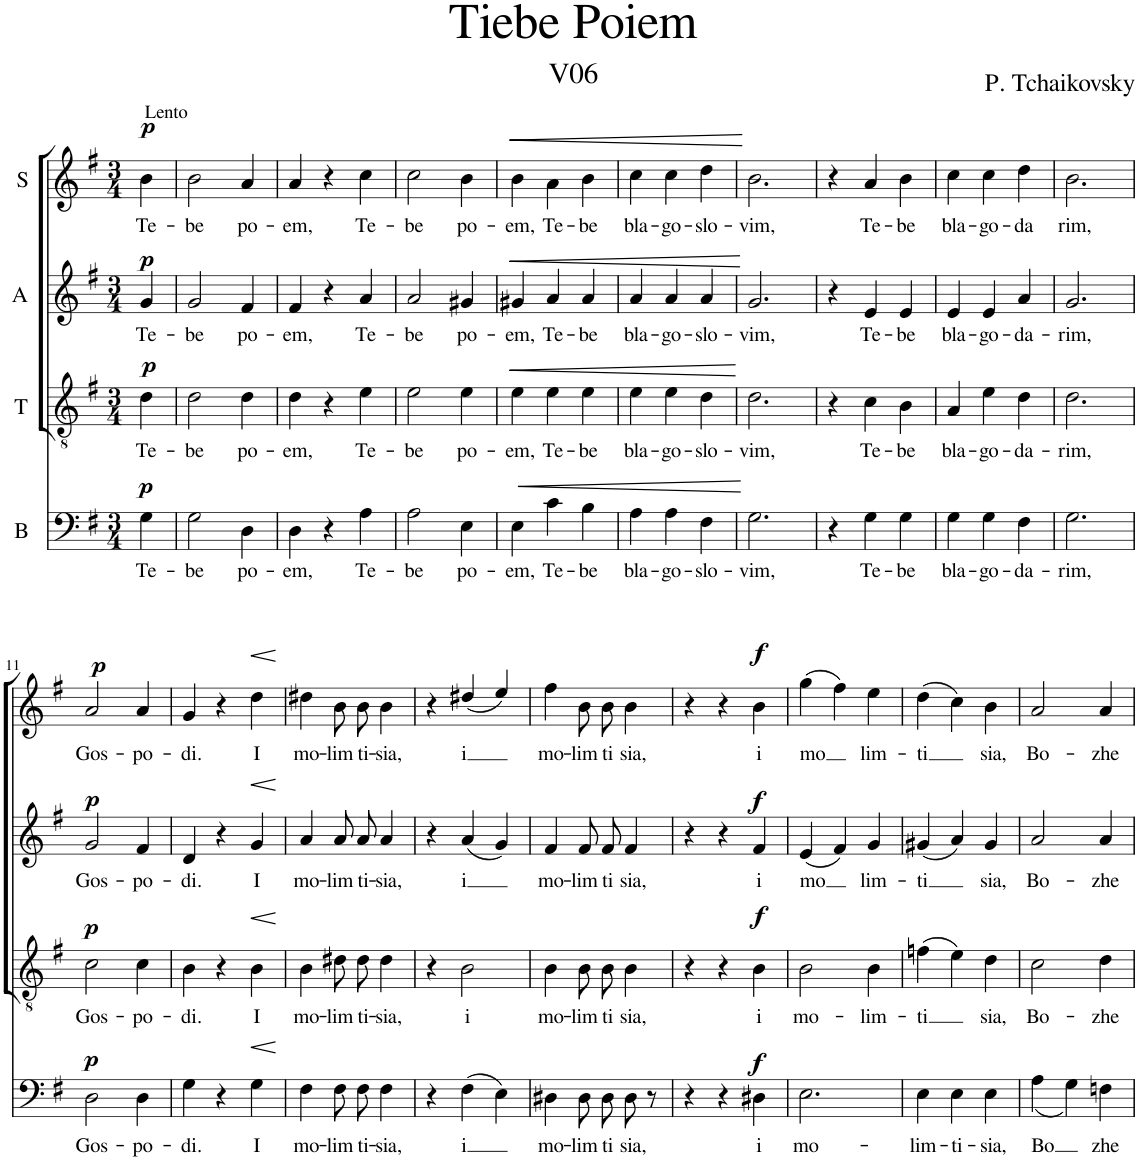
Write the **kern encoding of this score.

**kern	**text	**dynam	**kern	**text	**dynam	**kern	**text	**dynam	**kern	**text	**dynam
*part4	*part4	*part4	*part3	*part3	*part3	*part2	*part2	*part2	*part1	*part1	*part1
*staff4	*staff4	*staff4	*staff3	*staff3	*staff3	*staff2	*staff2	*staff2	*staff1	*staff1	*staff1
*I"B	*	*	*I"T	*	*	*I"A	*	*	*I"S	*	*
*clefF4	*	*	*clefGv2	*	*	*clefG2	*	*	*clefG2	*	*
*Trd7c12	*	*	*	*	*	*	*	*	*	*	*
*k[f#]	*	*	*k[f#]	*	*	*k[f#]	*	*	*k[f#]	*	*
*M3/4	*	*	*M3/4	*	*	*M3/4	*	*	*M3/4	*	*
=1X	=1X	=1X	=1X	=1X	=1X	=1X	=1X	=1X	=1X	=1X	=1X
!	!	!	!	!	!	!	!	!	!LO:TX:a:t=Lento	!	!
!	!LO:LY:b	!LO:DY:a	!	!LO:LY:b	!LO:DY:a	!	!LO:LY:b	!LO:DY:a	!	!LO:LY:b	!LO:DY:a
4G\	Te-	p	4d\	Te-	p	4g/	Te-	p	4b\	Te-	p
=2	=2	=2	=2	=2	=2	=2	=2	=2	=2	=2	=2
!	!LO:LY:b	!	!	!LO:LY:b	!	!	!LO:LY:b	!	!	!LO:LY:b	!
2G\	-be	.	2d\	-be	.	2g/	-be	.	2b\	-be	.
!	!LO:LY:b	!	!	!LO:LY:b	!	!	!LO:LY:b	!	!	!LO:LY:b	!
4D\	po-	.	4d\	po-	.	4f#/	po-	.	4a/	po-	.
=3	=3	=3	=3	=3	=3	=3	=3	=3	=3	=3	=3
!	!LO:LY:b	!	!	!LO:LY:b	!	!	!LO:LY:b	!	!	!LO:LY:b	!
4D\	-em,	.	4d\	-em,	.	4f#/	-em,	.	4a/	-em,	.
4r	.	.	4r	.	.	4r	.	.	4r	.	.
!	!LO:LY:b	!	!	!LO:LY:b	!	!	!LO:LY:b	!	!	!LO:LY:b	!
4A\	Te-	.	4e\	Te-	.	4a/	Te-	.	4cc\	Te-	.
=4	=4	=4	=4	=4	=4	=4	=4	=4	=4	=4	=4
!	!LO:LY:b	!	!	!LO:LY:b	!	!	!LO:LY:b	!	!	!LO:LY:b	!
2A\	-be	.	2e\	-be	.	2a/	-be	.	2cc\	-be	.
!	!LO:LY:b	!	!	!LO:LY:b	!	!	!LO:LY:b	!	!	!LO:LY:b	!
4E\	po-	.	4e\	po-	.	4g#X/	po-	.	4b\	po-	.
=5	=5	=5	=5	=5	=5	=5	=5	=5	=5	=5	=5
!	!LO:LY:b	!LO:HP:b	!	!LO:LY:b	!LO:HP:b	!	!LO:LY:b	!LO:HP:b	!	!LO:LY:b	!LO:HP:b
4E\	-em,	<	4e\	-em,	<	4g#X/	-em,	<	4b\	-em,	<
!	!LO:LY:b	!	!	!LO:LY:b	!	!	!LO:LY:b	!	!	!LO:LY:b	!
4c\	Te-	.	4e\	Te-	.	4a/	Te-	.	4a\	Te-	.
!	!LO:LY:b	!	!	!LO:LY:b	!	!	!LO:LY:b	!	!	!LO:LY:b	!
4B\	-be	.	4e\	-be	.	4a/	-be	.	4b\	-be	.
.	.	[	.	.	[	.	.	[	.	.	[
=6	=6	=6	=6	=6	=6	=6	=6	=6	=6	=6	=6
!	!LO:LY:b	!	!	!LO:LY:b	!	!	!LO:LY:b	!	!	!LO:LY:b	!
4A\	bla-	.	4e\	bla-	.	4a/	bla-	.	4cc\	bla-	.
!	!LO:LY:b	!	!	!LO:LY:b	!	!	!LO:LY:b	!	!	!LO:LY:b	!
4A\	-go-	.	4e\	-go-	.	4a/	-go-	.	4cc\	-go-	.
!	!LO:LY:b	!	!	!LO:LY:b	!	!	!LO:LY:b	!	!	!LO:LY:b	!
4F#\	-slo-	.	4d\	-slo-	.	4a/	-slo-	.	4dd\	-slo-	.
=7	=7	=7	=7	=7	=7	=7	=7	=7	=7	=7	=7
!	!LO:LY:b	!	!	!LO:LY:b	!	!	!LO:LY:b	!	!	!LO:LY:b	!
2.G\	-vim,	.	2.d\	-vim,	.	2.g/	-vim,	.	2.b\	-vim,	.
=8	=8	=8	=8	=8	=8	=8	=8	=8	=8	=8	=8
4r	.	.	4r	.	.	4r	.	.	4r	.	.
!	!LO:LY:b	!	!	!LO:LY:b	!	!	!LO:LY:b	!	!	!LO:LY:b	!
4G\	Te-	.	4c\	Te-	.	4e/	Te-	.	4a/	Te-	.
!	!LO:LY:b	!	!	!LO:LY:b	!	!	!LO:LY:b	!	!	!LO:LY:b	!
4G\	-be	.	4B\	-be	.	4e/	-be	.	4b\	-be	.
=9	=9	=9	=9	=9	=9	=9	=9	=9	=9	=9	=9
!	!LO:LY:b	!	!	!LO:LY:b	!	!	!LO:LY:b	!	!	!LO:LY:b	!
4G\	bla-	.	4A/	bla-	.	4e/	bla-	.	4cc\	bla-	.
!	!LO:LY:b	!	!	!LO:LY:b	!	!	!LO:LY:b	!	!	!LO:LY:b	!
4G\	-go-	.	4e\	-go-	.	4e/	-go-	.	4cc\	-go-	.
!	!LO:LY:b	!	!	!LO:LY:b	!	!	!LO:LY:b	!	!	!LO:LY:b	!
4F#\	-da-	.	4d\	-da-	.	4a/	-da-	.	4dd\	-da	.
=10	=10	=10	=10	=10	=10	=10	=10	=10	=10	=10	=10
!	!LO:LY:b	!	!	!LO:LY:b	!	!	!LO:LY:b	!	!	!LO:LY:b	!
2.G\	-rim,	.	2.d\	-rim,	.	2.g/	-rim,	.	2.b\	rim,	.
!!LO:LB:g=z
=11	=11	=11	=11	=11	=11	=11	=11	=11	=11	=11	=11
!	!LO:LY:b	!LO:DY:a	!	!LO:LY:b	!LO:DY:a	!	!LO:LY:b	!LO:DY:a	!	!LO:LY:b	!LO:DY:a
2D\	Gos-	p	2c\	Gos-	p	2g/	Gos-	p	2a/	Gos-	p
!	!LO:LY:b	!	!	!LO:LY:b	!	!	!LO:LY:b	!	!	!LO:LY:b	!
4D\	-po-	.	4c\	-po-	.	4f#/	-po-	.	4a/	-po-	.
=12	=12	=12	=12	=12	=12	=12	=12	=12	=12	=12	=12
!	!LO:LY:b	!	!	!LO:LY:b	!	!	!LO:LY:b	!	!	!LO:LY:b	!
4G\	-di.	.	4B\	-di.	.	4d/	-di.	.	4g/	-di.	.
4r	.	.	4r	.	.	4r	.	.	4r	.	.
!	!LO:LY:b	!LO:HP:b	!	!LO:LY:b	!LO:HP:b	!	!LO:LY:b	!LO:HP:b	!	!LO:LY:b	!LO:HP:b
4G\	I	<	4B\	I	<	4g/	I	<	4dd\	I	<
.	.	[	.	.	[	.	.	[	.	.	[
=13	=13	=13	=13	=13	=13	=13	=13	=13	=13	=13	=13
!	!LO:LY:b	!	!	!LO:LY:b	!	!	!LO:LY:b	!	!	!LO:LY:b	!
4F#\	mo-	.	4B\	mo-	.	4a/	mo-	.	4dd#X\	mo-	.
!	!LO:LY:b	!	!	!LO:LY:b	!	!	!LO:LY:b	!	!	!LO:LY:b	!
8F#\L	-lim-	.	8d#X\L	-lim-	.	8a/L	-lim-	.	8b\L	-lim-	.
!	!LO:LY:b	!	!	!LO:LY:b	!	!	!LO:LY:b	!	!	!LO:LY:b	!
8F#\J	-ti-	.	8d#\J	-ti-	.	8a/J	-ti-	.	8b\J	-ti-	.
!	!LO:LY:b	!	!	!LO:LY:b	!	!	!LO:LY:b	!	!	!LO:LY:b	!
4F#\	-sia,	.	4d#\	-sia,	.	4a/	-sia,	.	4b\	-sia,	.
=14	=14	=14	=14	=14	=14	=14	=14	=14	=14	=14	=14
4r	.	.	4r	.	.	4r	.	.	4r	.	.
!	!LO:LY:b	!	!	!LO:LY:b	!	!	!LO:LY:b	!	!	!LO:LY:b	!
(4F#\	i	.	2B\	i	.	(4a/	i	.	(4dd#X/	i	.
4E\)	.	.	.	.	.	4g/)	.	.	4ee/)	.	.
=15	=15	=15	=15	=15	=15	=15	=15	=15	=15	=15	=15
!	!LO:LY:b	!	!	!LO:LY:b	!	!	!LO:LY:b	!	!	!LO:LY:b	!
4D#X\	mo-	.	4B\	mo-	.	4f#/	mo-	.	4ff#\	mo-	.
!	!LO:LY:b	!	!	!LO:LY:b	!	!	!LO:LY:b	!	!	!LO:LY:b	!
8D#\L	-lim-	.	8B\L	-lim-	.	8f#/L	-lim-	.	8b\L	-lim-	.
!	!LO:LY:b	!	!	!LO:LY:b	!	!	!LO:LY:b	!	!	!LO:LY:b	!
8D#\J	-ti	.	8B\J	-ti	.	8f#/J	-ti	.	8b\J	-ti	.
!	!LO:LY:b	!	!	!LO:LY:b	!	!	!LO:LY:b	!	!	!LO:LY:b	!
8D#\	sia,	.	4B\	sia,	.	4f#/	sia,	.	4b\	sia,	.
8r	.	.	.	.	.	.	.	.	.	.	.
=16	=16	=16	=16	=16	=16	=16	=16	=16	=16	=16	=16
4r	.	.	4r	.	.	4r	.	.	4r	.	.
4r	.	.	4r	.	.	4r	.	.	4r	.	.
!	!LO:LY:b	!LO:DY:a	!	!LO:LY:b	!LO:DY:a	!	!LO:LY:b	!LO:DY:a	!	!LO:LY:b	!LO:DY:a
4D#X\	i	f	4B\	i	f	4f#/	i	f	4b\	i	f
=17	=17	=17	=17	=17	=17	=17	=17	=17	=17	=17	=17
!	!LO:LY:b	!	!	!LO:LY:b	!	!	!LO:LY:b	!	!	!LO:LY:b	!
2.E\	mo-	.	2B\	mo-	.	(4e/	-mo	.	(4gg\	-mo	.
.	.	.	.	.	.	4f#/)	.	.	4ff#\)	.	.
!	!	!	!	!LO:LY:b	!	!	!LO:LY:b	!	!	!LO:LY:b	!
.	.	.	4B\	-lim-	.	4g/	lim-	.	4ee\	lim-	.
=18	=18	=18	=18	=18	=18	=18	=18	=18	=18	=18	=18
!	!LO:LY:b	!	!	!LO:LY:b	!	!	!LO:LY:b	!	!	!LO:LY:b	!
4E\	-lim-	.	(4fn\	-ti	.	(4g#X/	-ti	.	(4dd\	-ti	.
!	!LO:LY:b	!	!	!	!	!	!	!	!	!	!
4E\	-ti-	.	4e\)	.	.	4a/)	.	.	4cc\)	.	.
!	!LO:LY:b	!	!	!LO:LY:b	!	!	!LO:LY:b	!	!	!LO:LY:b	!
4E\	-sia,	.	4d\	sia,	.	4g#/	sia,	.	4b\	sia,	.
=19	=19	=19	=19	=19	=19	=19	=19	=19	=19	=19	=19
!	!LO:LY:b	!	!	!LO:LY:b	!	!	!LO:LY:b	!	!	!LO:LY:b	!
(<4A\	Bo	.	2c\	Bo-	.	2a/	Bo-	.	2a/	Bo-	.
4G\)	.	.	.	.	.	.	.	.	.	.	.
!	!LO:LY:b	!	!	!LO:LY:b	!	!	!LO:LY:b	!	!	!LO:LY:b	!
4Fn\	zhe	.	4d\	-zhe	.	4a/	-zhe	.	4a/	-zhe	.
=	=	=	=	=	=	=	=	=	=	=	=
*-	*-	*-	*-	*-	*-	*-	*-	*-	*-	*-	*-
